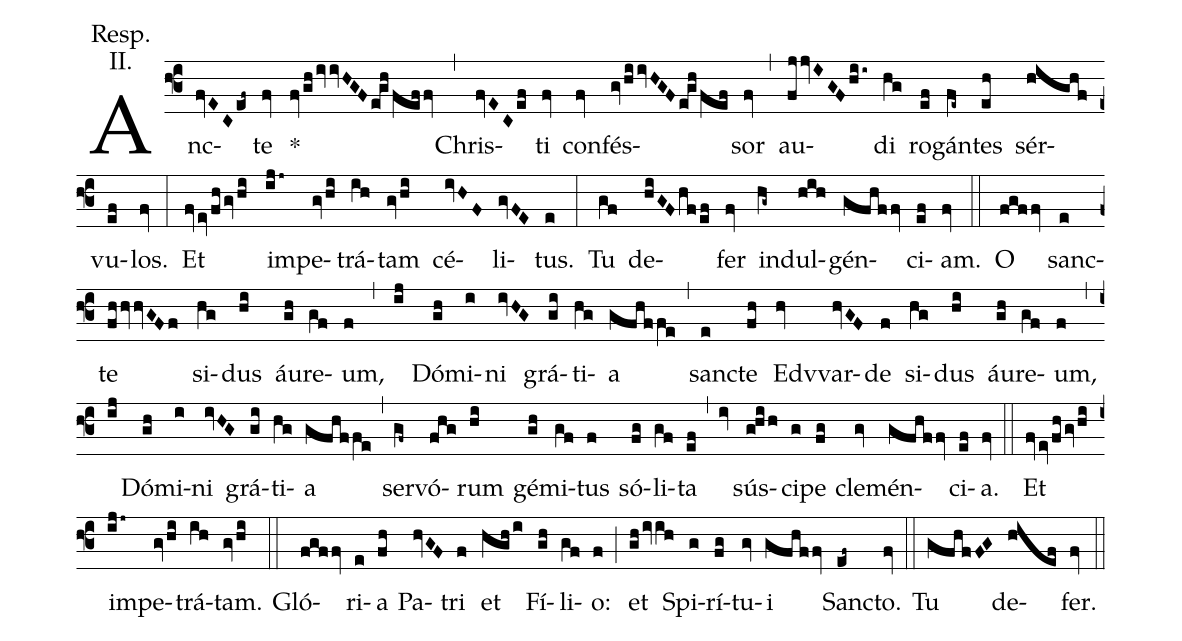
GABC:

annotation: Resp.;
annotation: II.;
%%
(f3)
Anc(fvECef~)te(fv) *(fvghivivHGFeghfeffv) (,)
Chris(fvECef)ti(fv) con(fv)fés(gvhiivHGFeghfef)sor(fv) (,)
au(fjjvIGFhii~)di(hg) ro(ef)gán(fe~)tes(eh) sér(highf)vu(ef)los.(fv) (:)
Et(fvevfhgvhi) im(ijj~)pe(gvhi)trá(ih)tam(gvhi) cé(ivHF)li(gvFE)tus.(e) (:)
Tu(gf) de(hiGFhfef)fer(fv) in(hg~)dul(hih)gén(gfhffv)ci(ef)am.(fv) (::)

O(fgffv) sanc(e)te(fhhvhvGFf)  si(hg)dus(hi) áu(gh)re(gf)um,(f) (,)
(ij) Dó(gh)mi(i)ni(ivHG) grá(gi)ti(hg)a(gfhffe) (,)
sanc(e)te(fh) Ed(hv)vvar(hvGF)de(f) si(hg)dus(hi) áu(gh)re(gf)um,(f) (,)
(ij) Dó(gh)mi(i)ni(ivHG) grá(gi)ti(hg)a(gfhffe) (,)
ser(gf~)vó(fhg)rum(hi) gé(gh)mi(gf)tus(f) só(fg)li(gf)ta(ef) (,)
(iv) sús(ghih)ci(g)pe(fg) cle(gv)mén(gfhffv)ci(ef)a.(fv) (::)

Et(fvevfhgvhi) im(ijj~)pe(gvhi)trá(ih)tam.(gvhi) (::)

Gló(fgffv)ri(e)a(fh) Pa(hvGF)tri(f) et(hghi) Fí(gh)li(gf)o:(f) (;)
et(ghivih) Spi(g)rí(fg)tu(gv)i(gfhffv) Sanc(ef~)to.(fv) (::)

Tu(gfhfFG) de(hief)fer.(fv) (::)
